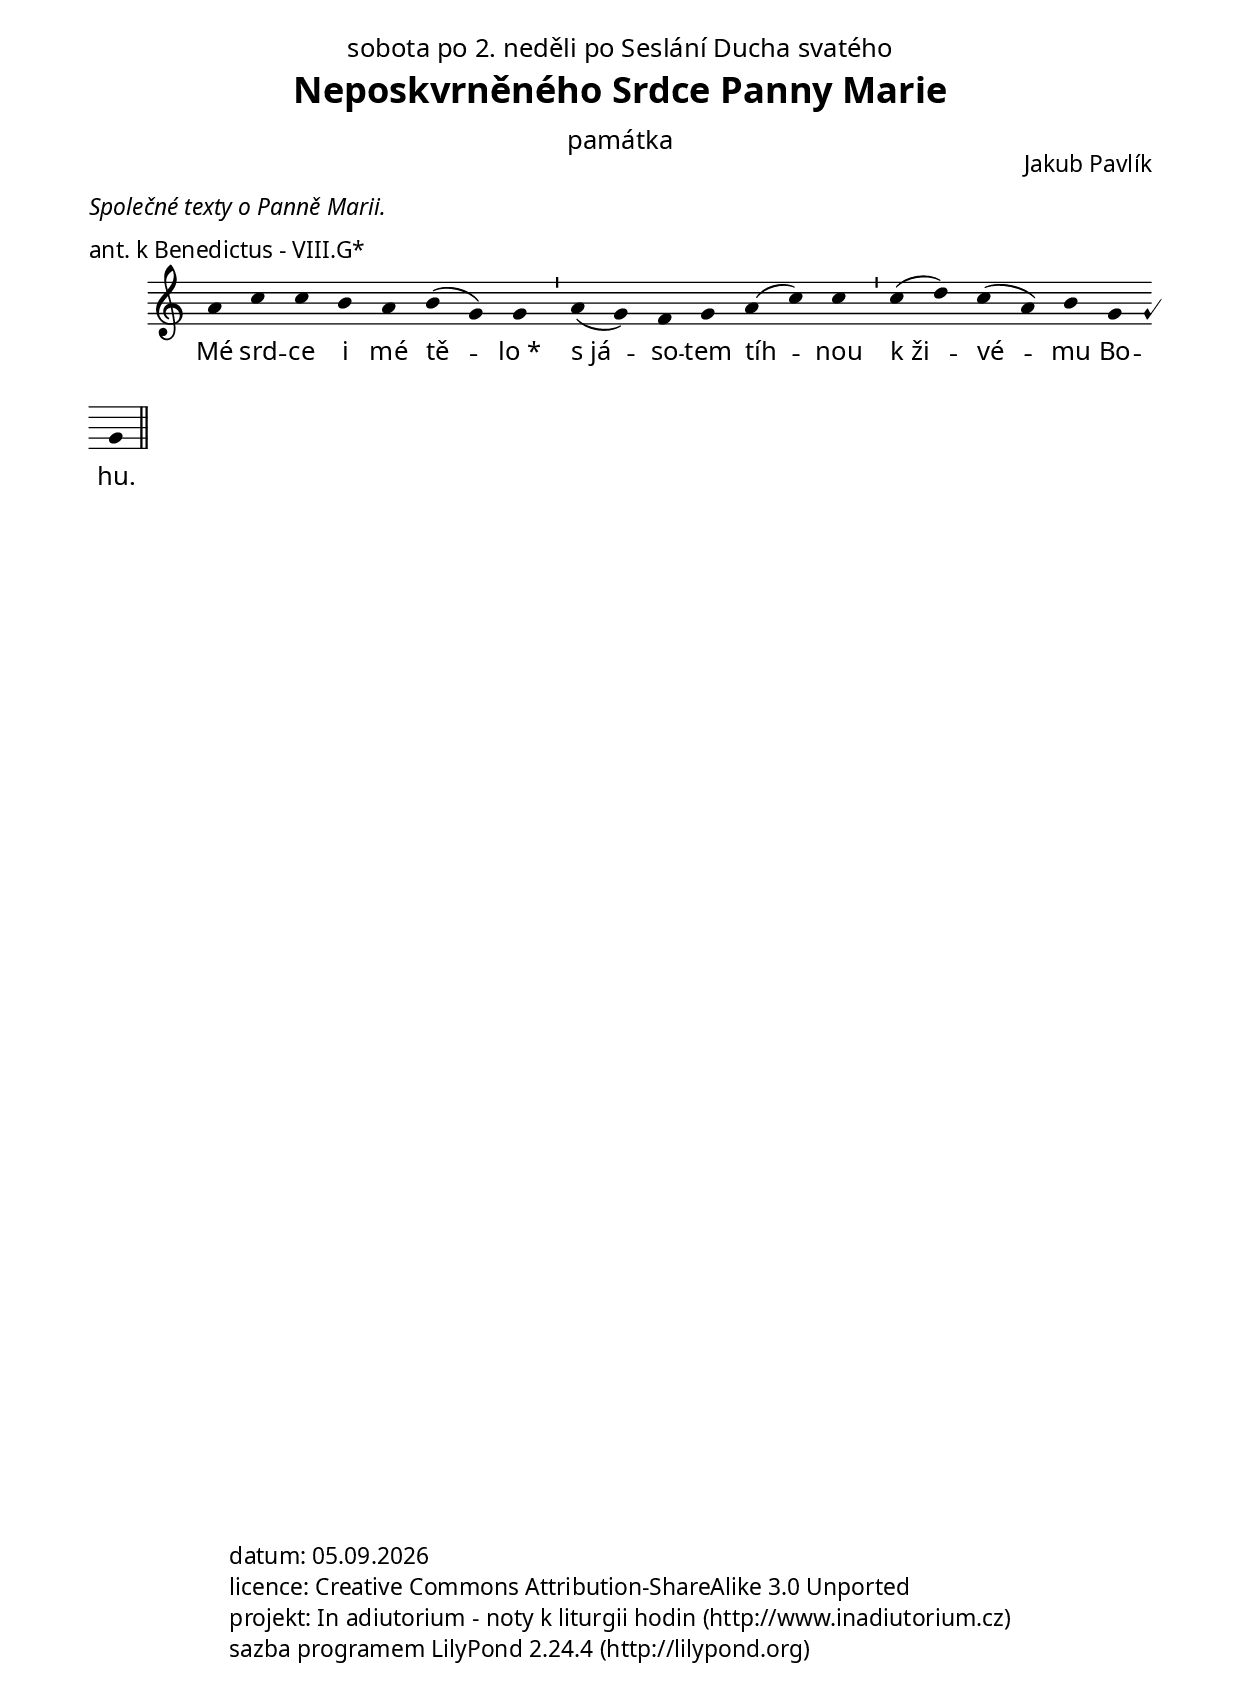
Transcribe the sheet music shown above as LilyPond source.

\version "2.15.37"

\include "../spolecne.ly"

\header {
  title = \markup\titleSvatek
            "Neposkvrněného Srdce Panny Marie"
            památka
            "sobota po 2. neděli po Seslání Ducha svatého"
  composer = "Jakub Pavlík"
}

\markup\communia #'(#:maria)

\score {
  \relative c'' {
    \choralniRezim
    a4 c c b a b( g) g \barMin
    a( g) f g a( c) c \barMin c( d) c( a) b g g \barFinalis
  }
  \addlyrics {
    Mé srd -- ce i mé tě -- lo_*
    s_já -- so -- tem tíh -- nou k_ži -- vé -- mu Bo -- hu.
  }
  \header {
    quid = "ant. k Benedictus"
    modus = "VIII"
    differentia = "G*"
    psalmus = ""
    id = "aben"
    fons = "doba velikonoční, feriální cyklus, pondělí 3.t., r.ch., 1. ant. Odstraněno aleluja."
    fial = "antifony/velikonoce_tyden3_2pondeli.ly#rch-a1?-aleluja"
    piece = \markup {\sestavTitulekBezZalmu}
  }
}